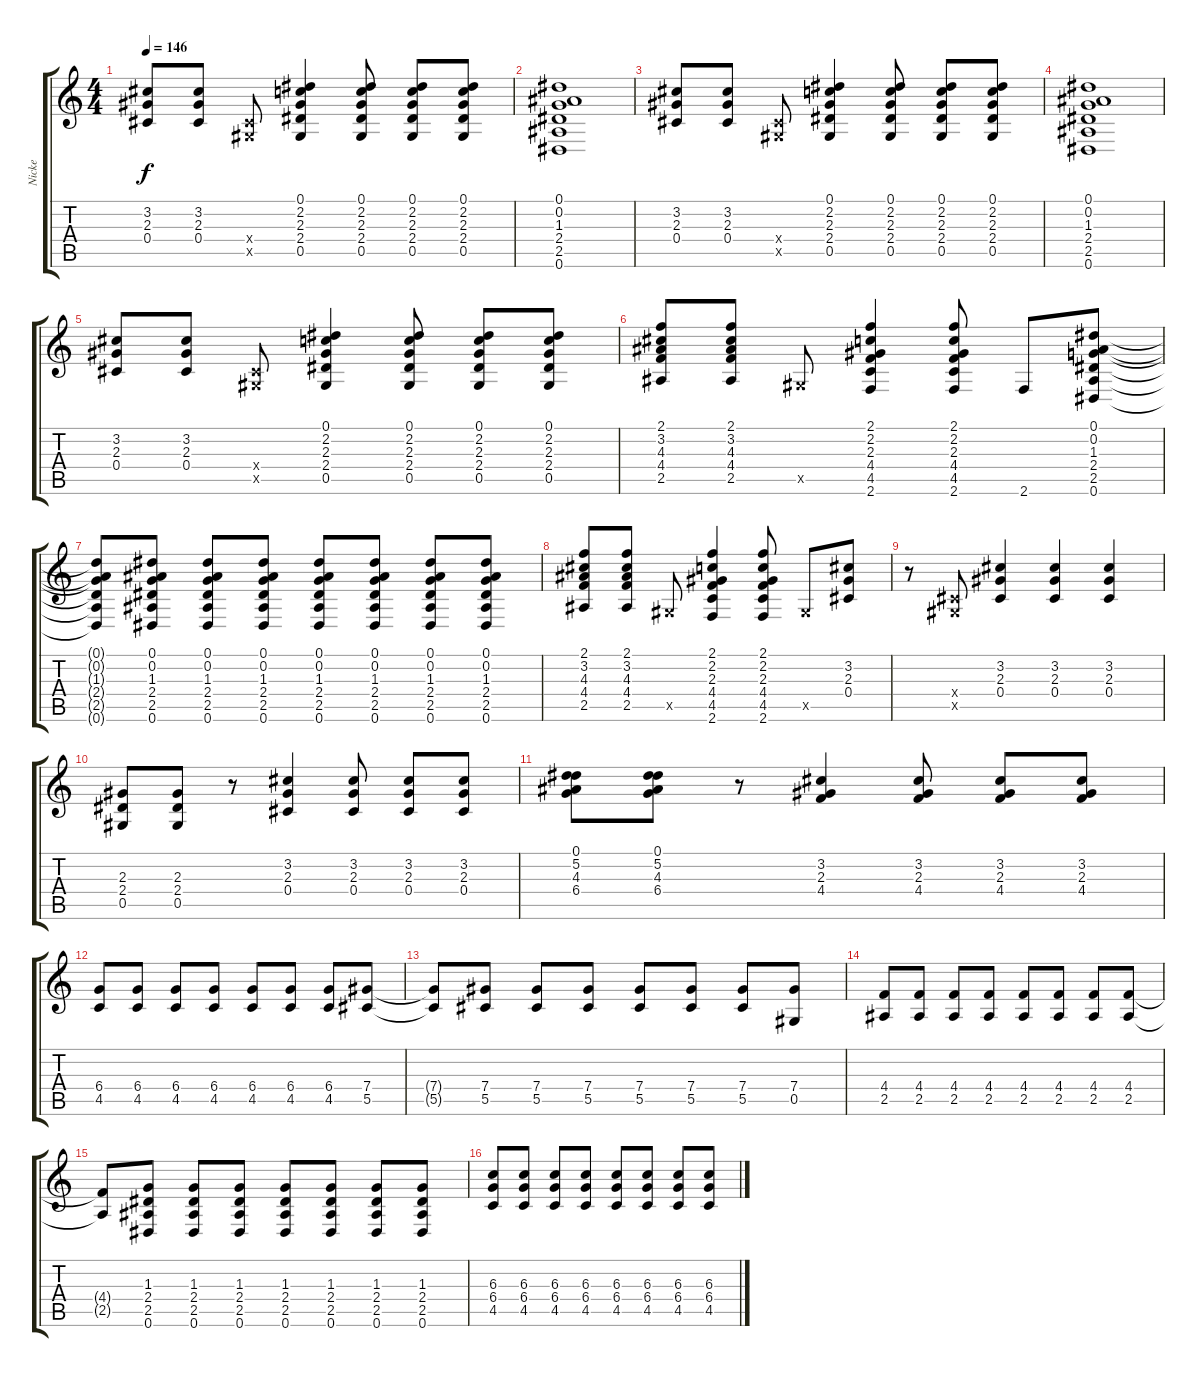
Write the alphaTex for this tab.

\track ("Nicke" "Nicke") {instrument distortionguitar}
\staff {score tabs}
\tuning (Eb4 Bb3 Gb3 Db3 Ab2 Eb2) {hide}
\ts (4 4)
\tempo 146
\clef g2
\ks c
(3.2 2.3 0.4).8{dy f} (3.2 2.3 0.4).8 (0.4{x} 0.5{x}).8 (0.1 2.2 2.3 2.4 0.5).4 (0.1 2.2 2.3 2.4 0.5).8 (0.1 2.2 2.3 2.4 0.5).8 (0.1 2.2 2.3 2.4 0.5).8 |
(0.1 0.2 1.3 2.4 2.5 0.6).1 |
(3.2 2.3 0.4).8 (3.2 2.3 0.4).8 (0.4{x} 0.5{x}).8 (0.1 2.2 2.3 2.4 0.5).4 (0.1 2.2 2.3 2.4 0.5).8 (0.1 2.2 2.3 2.4 0.5).8 (0.1 2.2 2.3 2.4 0.5).8 |
(0.1 0.2 1.3 2.4 2.5 0.6).1 |
(3.2 2.3 0.4).8 (3.2 2.3 0.4).8 (0.4{x} 0.5{x}).8 (0.1 2.2 2.3 2.4 0.5).4 (0.1 2.2 2.3 2.4 0.5).8 (0.1 2.2 2.3 2.4 0.5).8 (0.1 2.2 2.3 2.4 0.5).8 |
(2.1 3.2 4.3 4.4 2.5).8 (2.1 3.2 4.3 4.4 2.5).8 0.5{x}.8 (2.1 2.2 2.3 4.4 4.5 2.6).4 (2.1 2.2 2.3 4.4 4.5 2.6).8 2.6.8 (0.1 0.2 1.3 2.4 2.5 0.6).8 |
(0.1{t} 0.2{t} 1.3{t} 2.4{t} 2.5{t} 0.6{t}).8 (0.1 0.2 1.3 2.4 2.5 0.6).8 (0.1 0.2 1.3 2.4 2.5 0.6).8 (0.1 0.2 1.3 2.4 2.5 0.6).8 (0.1 0.2 1.3 2.4 2.5 0.6).8 (0.1 0.2 1.3 2.4 2.5 0.6).8 (0.1 0.2 1.3 2.4 2.5 0.6).8 (0.1 0.2 1.3 2.4 2.5 0.6).8 |
(2.1 3.2 4.3 4.4 2.5).8 (2.1 3.2 4.3 4.4 2.5).8 0.5{x}.8 (2.1 2.2 2.3 4.4 4.5 2.6).4 (2.1 2.2 2.3 4.4 4.5 2.6).8 0.5{x}.8 (3.2 2.3 0.4).8 |
r.8 (0.4{x} 0.5{x}).8 (3.2 2.3 0.4).4 (3.2 2.3 0.4).4 (3.2 2.3 0.4).4 |
(2.3 2.4 0.5).8 (2.3 2.4 0.5).8 r.8 (3.2 2.3 0.4).4 (3.2 2.3 0.4).8 (3.2 2.3 0.4).8 (3.2 2.3 0.4).8 |
(0.1 5.2 4.3 6.4).8 (0.1 5.2 4.3 6.4).8 r.8 (3.2 2.3 4.4).4 (3.2 2.3 4.4).8 (3.2 2.3 4.4).8 (3.2 2.3 4.4).8 |
(6.4 4.5).8 (6.4 4.5).8 (6.4 4.5).8 (6.4 4.5).8 (6.4 4.5).8 (6.4 4.5).8 (6.4 4.5).8 (7.4 5.5).8 |
(7.4{t} 5.5{t}).8 (7.4 5.5).8 (7.4 5.5).8 (7.4 5.5).8 (7.4 5.5).8 (7.4 5.5).8 (7.4 5.5).8 (7.4 0.5).8 |
(4.4 2.5).8 (4.4 2.5).8 (4.4 2.5).8 (4.4 2.5).8 (4.4 2.5).8 (4.4 2.5).8 (4.4 2.5).8 (4.4 2.5).8 |
(4.4{t} 2.5{t}).8 (1.3 2.4 2.5 0.6).8 (1.3 2.4 2.5 0.6).8 (1.3 2.4 2.5 0.6).8 (1.3 2.4 2.5 0.6).8 (1.3 2.4 2.5 0.6).8 (1.3 2.4 2.5 0.6).8 (1.3 2.4 2.5 0.6).8 |
(6.3 6.4 4.5).8 (6.3 6.4 4.5).8 (6.3 6.4 4.5).8 (6.3 6.4 4.5).8 (6.3 6.4 4.5).8 (6.3 6.4 4.5).8 (6.3 6.4 4.5).8 (6.3 6.4 4.5).8
